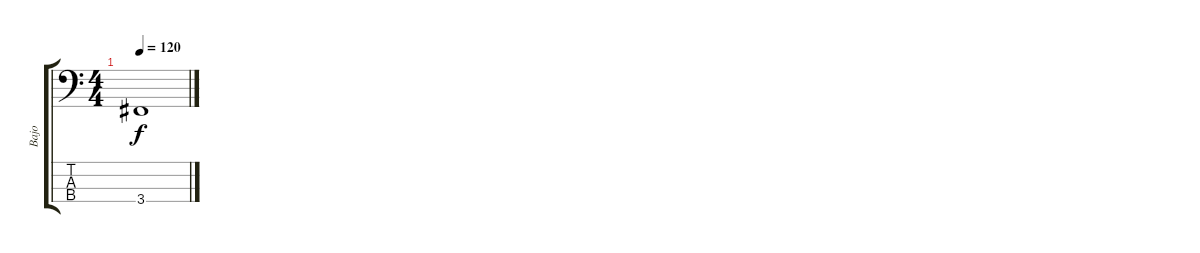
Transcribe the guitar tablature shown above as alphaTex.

\track ("Bajo" "Bajo") {instrument electricbassfinger}
\staff {score tabs}
\tuning (Gb2 Db2 Ab1 Eb1) {hide}
\ts (4 4)
\tempo 120
\clef f4
\ks c
3.4.1{dy f}
